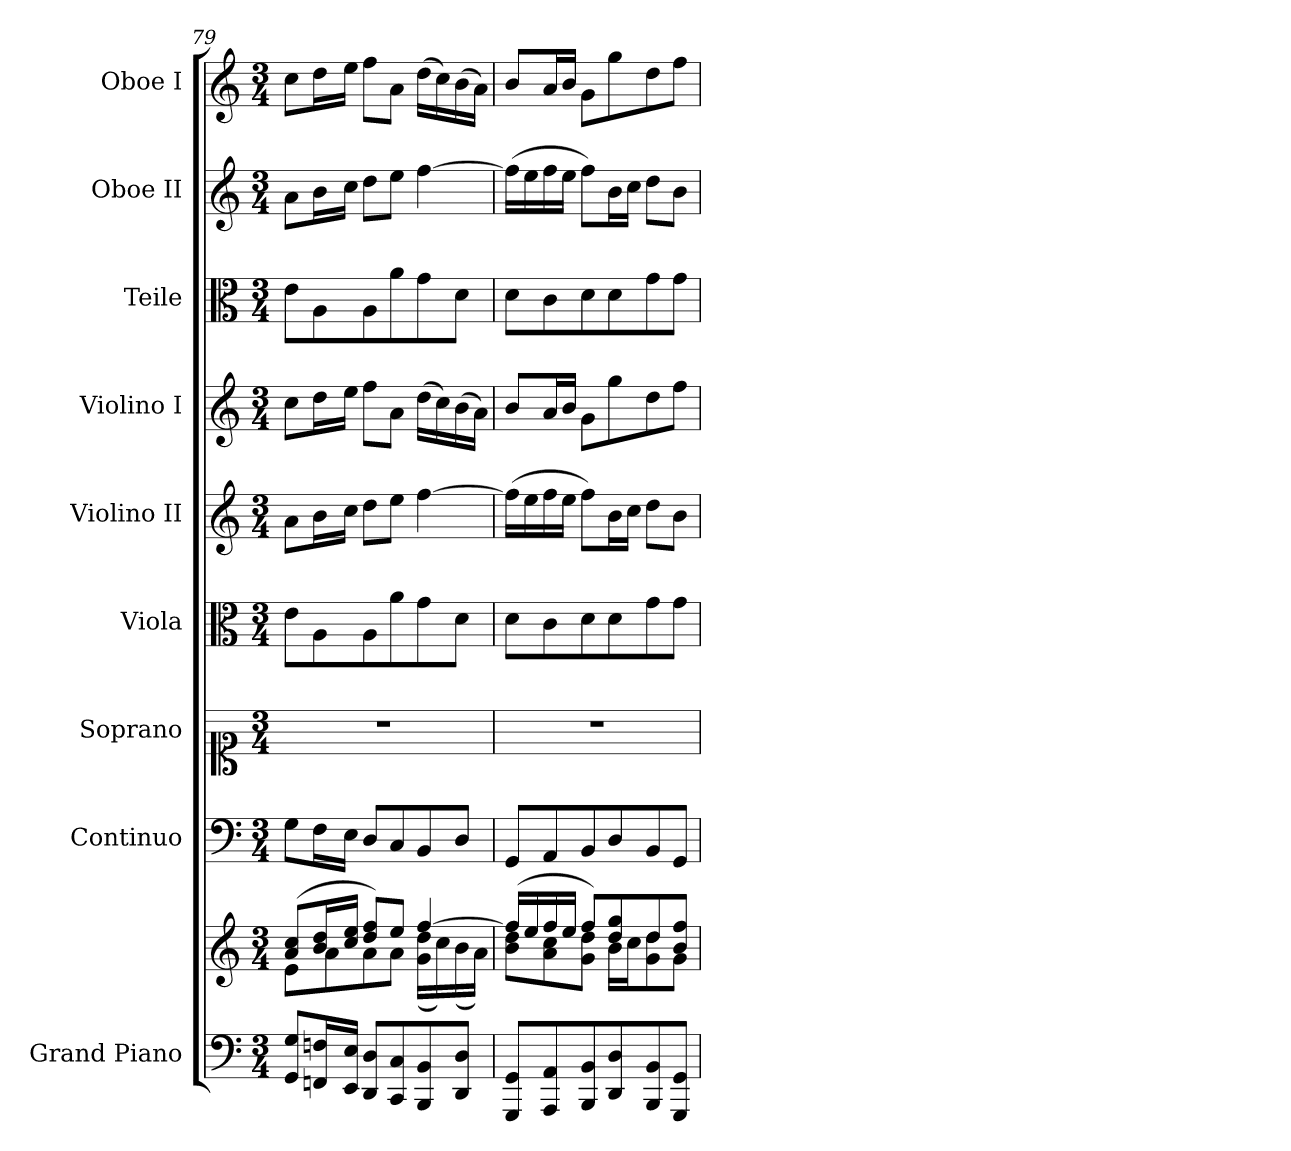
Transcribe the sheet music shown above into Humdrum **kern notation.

**kern	**kern	**kern	**kern	**kern	**kern	**kern	**kern	**kern	**kern
*part9	*part9	*part8	*part7	*part6	*part5	*part4	*part3	*part2	*part1
*staff10	*staff9	*staff8	*staff7	*staff6	*staff5	*staff4	*staff3	*staff2	*staff1
*I"Grand Piano	*	*I"Continuo	*I"Soprano	*I"Viola	*I"Violino II	*I"Violino I	*I"Teile	*I"Oboe II	*I"Oboe I
*I'Pno	*	*	*	*	*	*	*	*I'Ob	*I'Ob
*clefF4	*clefG2	*clefF4	*clefC1	*clefC3	*clefG2	*clefG2	*clefC3	*clefG2	*clefG2
*k[]	*k[]	*k[]	*k[]	*k[]	*k[]	*k[]	*k[]	*k[]	*k[]
*M3/4	*M3/4	*M3/4	*M3/4	*M3/4	*M3/4	*M3/4	*M3/4	*M3/4	*M3/4
=79	=79	=79	=79	=79	=79	=79	=79	=79	=79
*	*^	*	*	*	*	*	*	*	*
8GG/ 8G/L	(8a/ 8cc/L	8e\L	8G\L	2.r	8e\L	8a\L	8cc\L	8e\L	8a\L	8cc\L
16FFn/ 16Fn/L	16b/ 16dd/L	8a\	16F\L	.	8A\	16b\L	16dd\L	8A\	16b\L	16dd\L
16EE/ 16E/JJ	16cc/ 16ee/JJ	.	16E\JJ	.	.	16cc\JJ	16ee\JJ	.	16cc\JJ	16ee\JJ
8DD/ 8D/L	8dd/ 8ff/L)	8a\	8D/L	.	8A\	8dd\L	8ff\L	8A\	8dd\L	8ff\L
8CC/ 8C/	8ee/J	8a\J	8C/	.	8a\	8ee\J	8a\J	8a\	8ee\J	8a\J
8BBB/ 8BB/	[4ff/	(16g\ 16dd\LL	8BB/	.	8g\	[4ff\	(>16dd\LL	8g\	[4ff\	(>16dd\LL
.	.	16cc\)	.	.	.	.	16cc\)	.	.	16cc\)
8DD/ 8D/J	.	(16b\	8D/J	.	8d\J	.	(>16b\	8d\J	.	(>16b\
.	.	16a\JJ)	.	.	.	.	16a\JJ)	.	.	16a\JJ)
=80	=80	=80	=80	=80	=80	=80	=80	=80	=80	=80
8GGG/ 8GG/L	(16ff/LL]	8b\ 8dd\L	8GG/L	2.r	8d\L	(>16ff\LL]	8b/L	8d\L	(>16ff\LL]	8b/L
.	16ee/	.	.	.	.	16ee\	.	.	16ee\	.
8AAA/ 8AA/	16ff/	8a\ 8cc\	8AA/	.	8c\	16ff\	16a/L	8c\	16ff\	16a/L
.	16ee/JJ	.	.	.	.	16ee\JJ	16b/JJ	.	16ee\JJ	16b/JJ
8BBB/ 8BB/	8ff/L)	8g\ 8dd\J	8BB/	.	8d\	8ff\L)	8g\L	8d\	8ff\L)	8g\L
8DD/ 8D/	8dd/ 8gg/	16b\LL	8D/	.	8d\	16b\L	8gg\	8d\	16b\L	8gg\
.	.	16cc\J	.	.	.	16cc\JJ	.	.	16cc\JJ	.
8BBB/ 8BB/	8dd/	8g\ 8dd\	8BB/	.	8g\	8dd\L	8dd\	8g\	8dd\L	8dd\
8GGG/ 8GG/J	8b/ 8ff/J	8g\J	8GG/J	.	8g\J	8b\J	8ff\J	8g\J	8b\J	8ff\J
*	*v	*v	*	*	*	*	*	*	*	*
=	=	=	=	=	=	=	=	=	=
*-	*-	*-	*-	*-	*-	*-	*-	*-	*-
